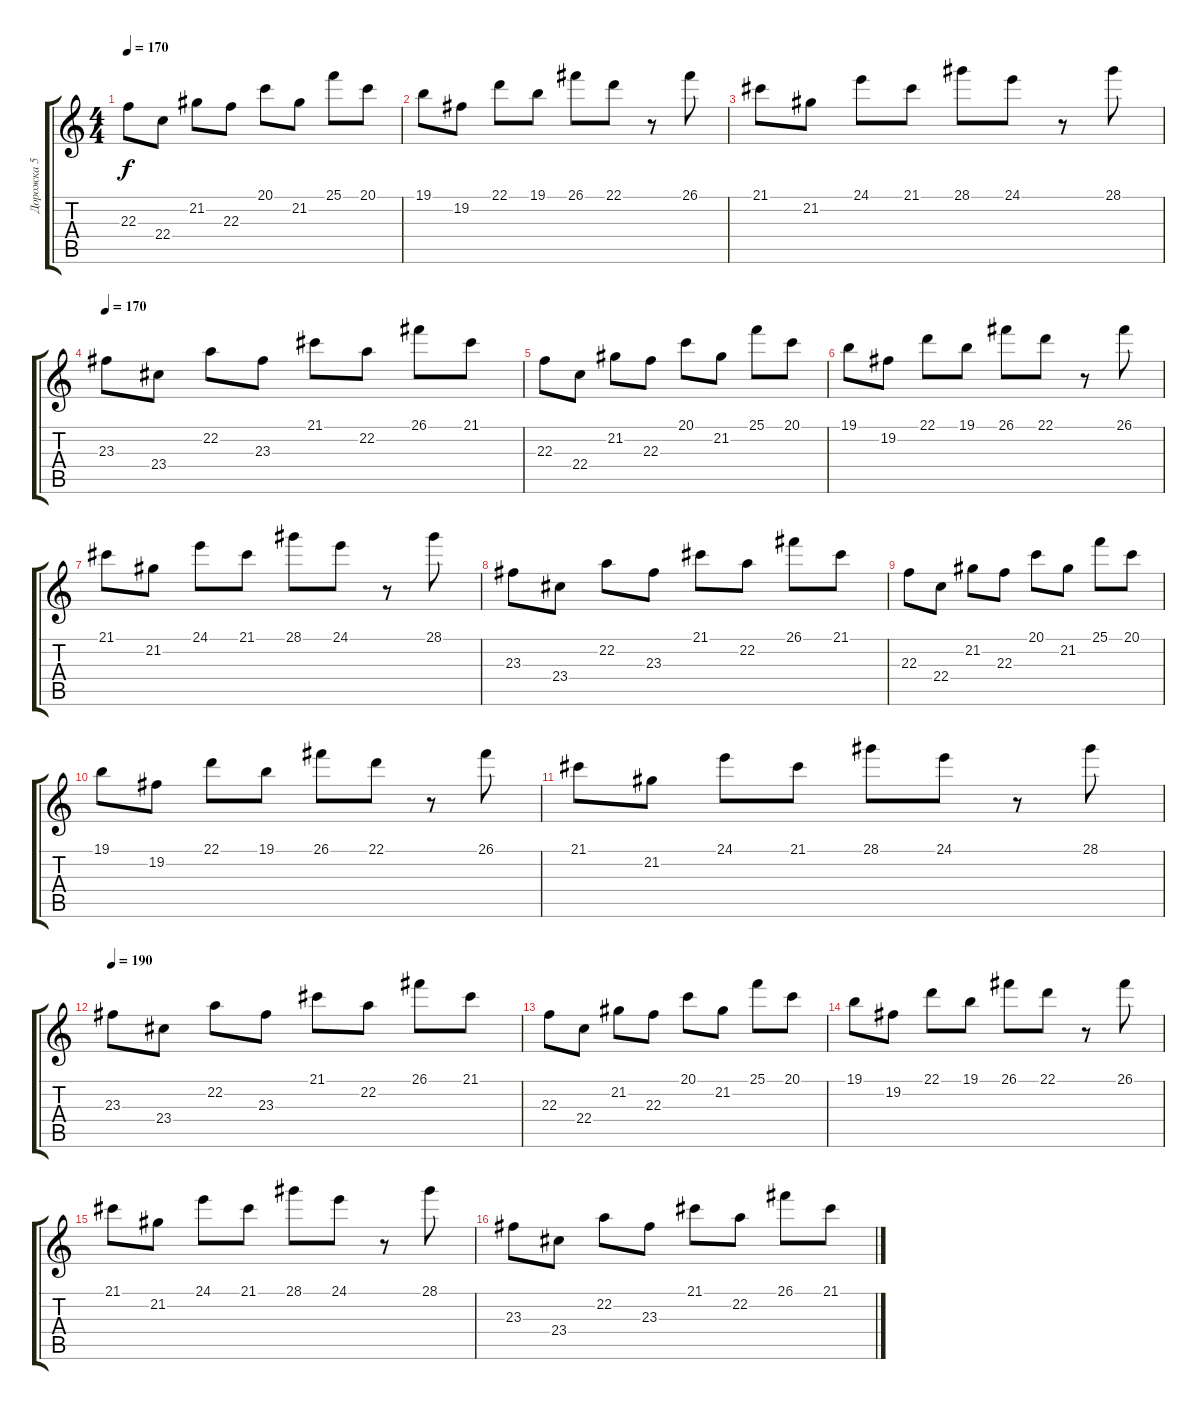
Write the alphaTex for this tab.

\track ("Дорожка 5" "Дорожка 5") {instrument musicbox}
\staff {score tabs}
\tuning (E4 B3 G3 D3 A2 E2) {hide}
\ts (4 4)
\tempo 170
\clef g2
\ks c
22.3.8{dy f} 22.4.8 21.2.8 22.3.8 20.1.8 21.2.8 25.1.8 20.1.8 |
19.1.8 19.2.8 22.1.8 19.1.8 26.1.8 22.1.8 r.8 26.1.8 |
21.1.8 21.2.8 24.1.8 21.1.8 28.1.8 24.1.8 r.8 28.1.8 |
\tempo 170
23.3.8 23.4.8 22.2.8 23.3.8 21.1.8 22.2.8 26.1.8 21.1.8 |
22.3.8 22.4.8 21.2.8 22.3.8 20.1.8 21.2.8 25.1.8 20.1.8 |
19.1.8 19.2.8 22.1.8 19.1.8 26.1.8 22.1.8 r.8 26.1.8 |
21.1.8 21.2.8 24.1.8 21.1.8 28.1.8 24.1.8 r.8 28.1.8 |
23.3.8 23.4.8 22.2.8 23.3.8 21.1.8 22.2.8 26.1.8 21.1.8 |
22.3.8 22.4.8 21.2.8 22.3.8 20.1.8 21.2.8 25.1.8 20.1.8 |
19.1.8 19.2.8 22.1.8 19.1.8 26.1.8 22.1.8 r.8 26.1.8 |
21.1.8 21.2.8 24.1.8 21.1.8 28.1.8 24.1.8 r.8 28.1.8 |
\tempo 190
23.3.8 23.4.8 22.2.8 23.3.8 21.1.8 22.2.8 26.1.8 21.1.8 |
22.3.8 22.4.8 21.2.8 22.3.8 20.1.8 21.2.8 25.1.8 20.1.8 |
19.1.8 19.2.8 22.1.8 19.1.8 26.1.8 22.1.8 r.8 26.1.8 |
21.1.8 21.2.8 24.1.8 21.1.8 28.1.8 24.1.8 r.8 28.1.8 |
23.3.8 23.4.8 22.2.8 23.3.8 21.1.8 22.2.8 26.1.8 21.1.8
